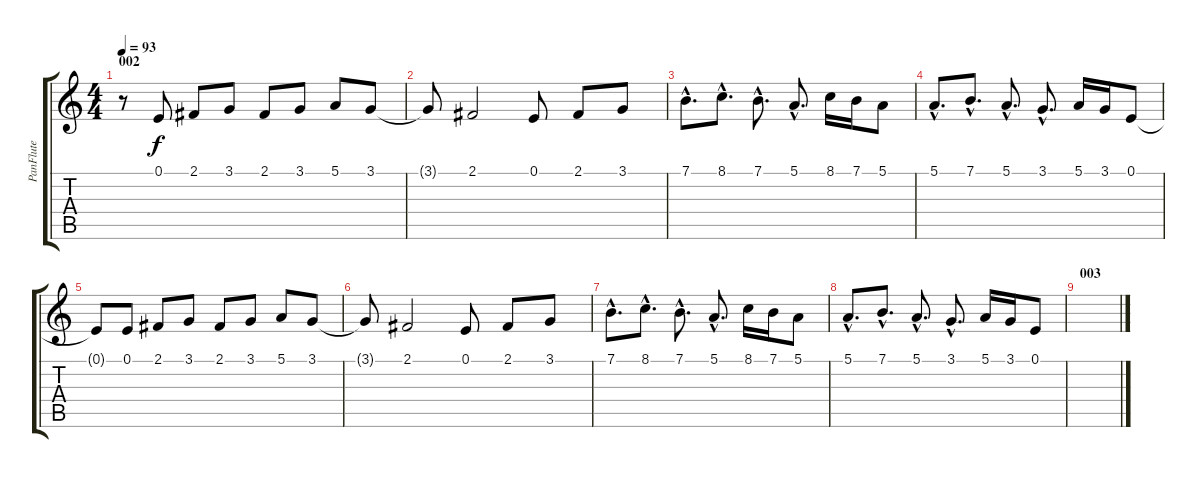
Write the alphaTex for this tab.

\track ("PanFlute" "PanFlute") {instrument panflute}
\staff {score tabs}
\tuning (E4 B3 G3 D3 A2 E2) {hide}
\ts (4 4)
\section ("" "002")
\tempo 93
\clef g2
\ks c
r.8{dy f} 0.1.8 2.1.8 3.1.8 2.1.8 3.1.8 5.1.8 3.1.8 |
3.1{t}.8 2.1.2 0.1.8 2.1.8 3.1.8 |
7.1{hac}.8{d} 8.1{hac}.8{d} 7.1{hac}.8{d} 5.1{hac}.8{d} 8.1.16 7.1.16 5.1.8 |
5.1{hac}.8{d} 7.1{hac}.8{d} 5.1{hac}.8{d} 3.1{hac}.8{d} 5.1.16 3.1.16 0.1.8 |
0.1{t}.8 0.1.8 2.1.8 3.1.8 2.1.8 3.1.8 5.1.8 3.1.8 |
3.1{t}.8 2.1.2 0.1.8 2.1.8 3.1.8 |
7.1{hac}.8{d} 8.1{hac}.8{d} 7.1{hac}.8{d} 5.1{hac}.8{d} 8.1.16 7.1.16 5.1.8 |
5.1{hac}.8{d} 7.1{hac}.8{d} 5.1{hac}.8{d} 3.1{hac}.8{d} 5.1.16 3.1.16 0.1.8 |
\section ("" "003")
